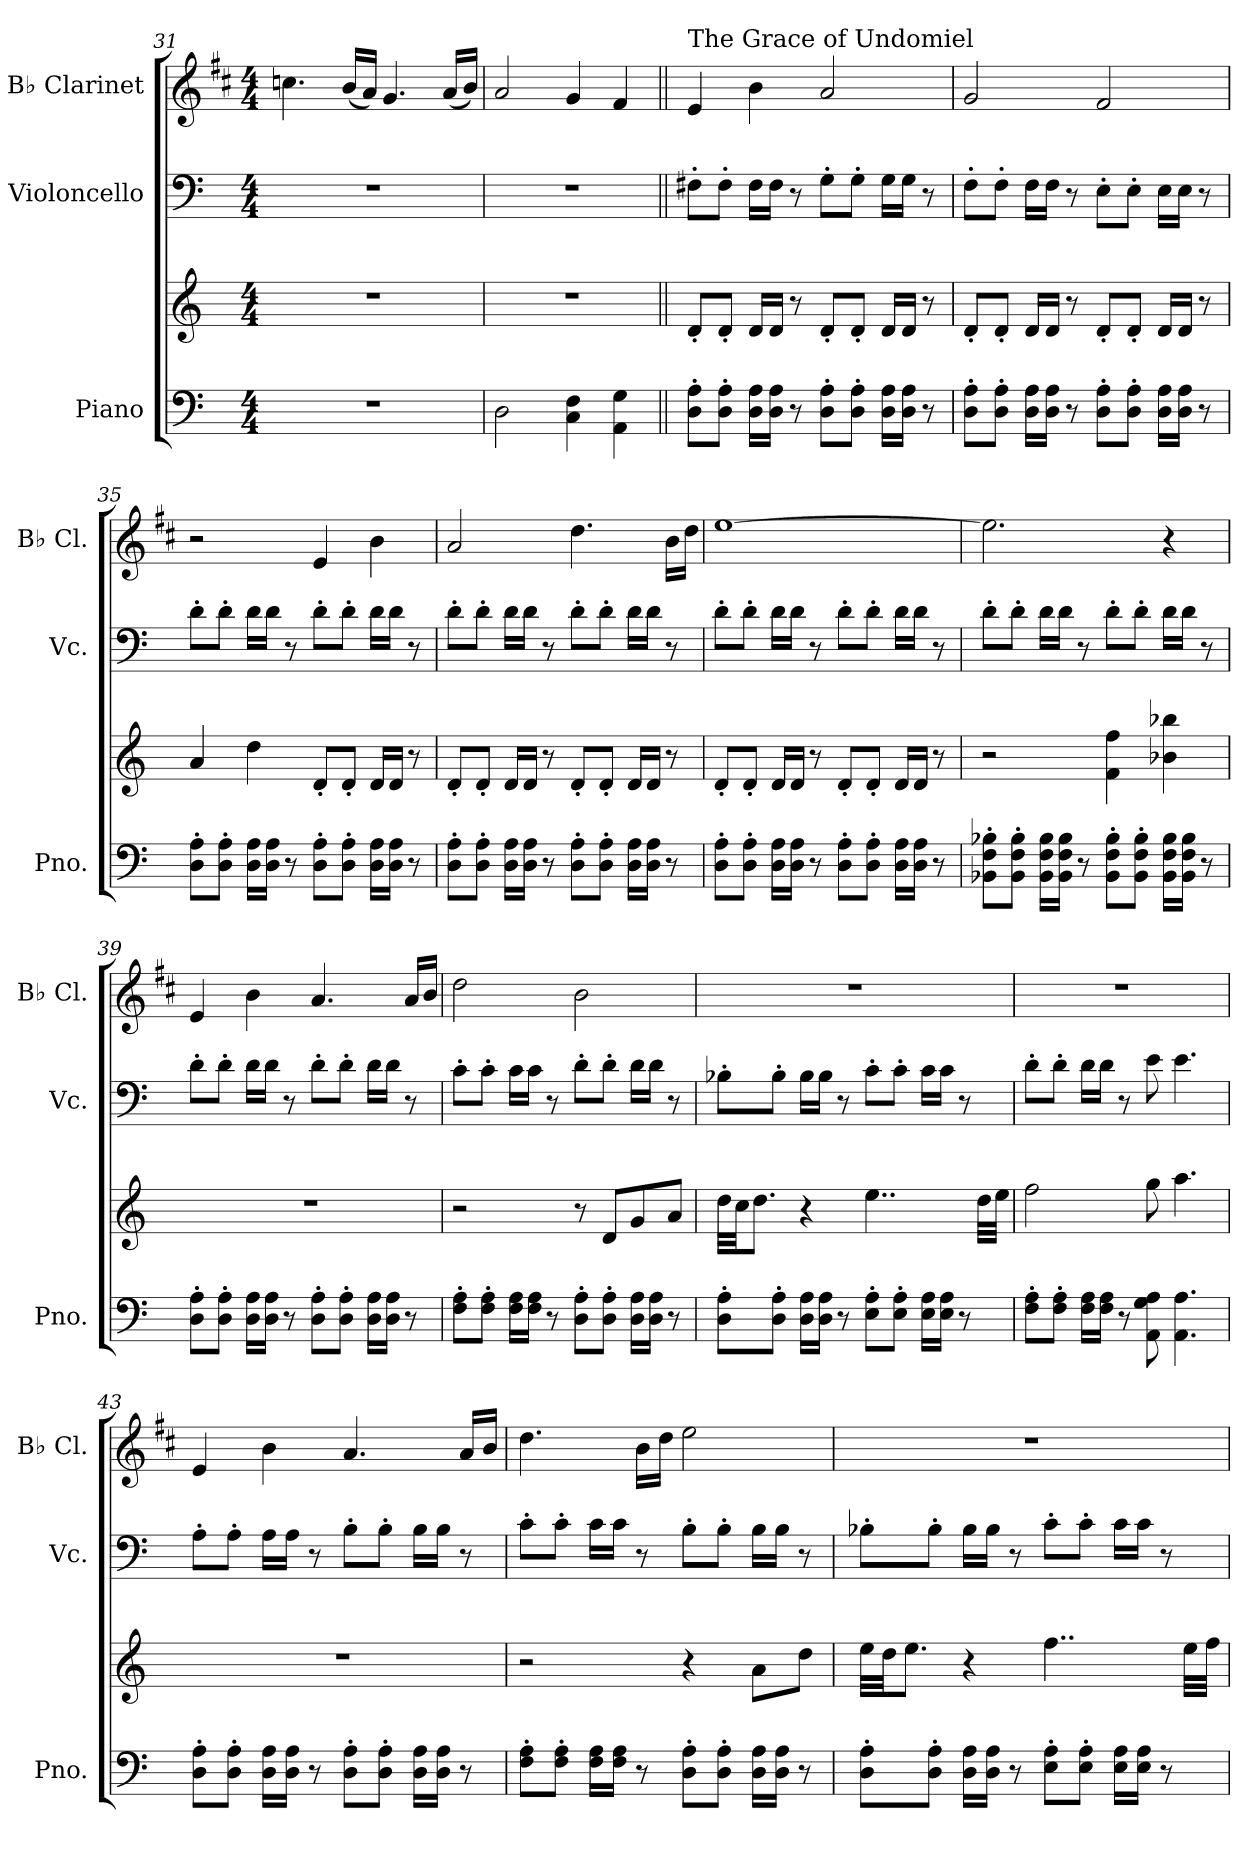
**kern	**kern	**kern	**kern
*part3	*part3	*part2	*part1
*staff4	*staff3	*staff2	*staff1
*I"Piano	*	*I"Violoncello	*I"B♭ Clarinet
*I'Pno.	*	*I'Vc.	*I'B♭ Cl.
*clefF4	*clefG2	*clefF4	*clefG2
*	*	*	*ITrd1c2
*k[]	*k[]	*k[]	*k[]
*M4/4	*M4/4	*M4/4	*M4/4
=31	=31	=31	=31
1r	1r	1r	4.b-X\
.	.	.	(16a/LL
.	.	.	16g/JJ)
.	.	.	4.f/
.	.	.	(16g/LL
.	.	.	16a/JJ)
=32	=32	=32	=32
2D\	1r	1r	2g/
4C\ 4F\	.	.	4f/
4AA\ 4G\	.	.	4e/
=33||	=33||	=33||	=33||
*	*	*	*MM86
!	!	!	!LO:TX:a:t=The Grace of Undomiel
8D\' 8A\'L	8d'/L	8F#X'\L	4d/
8D\' 8A\'J	8d'/J	8F#'\J	.
16D\ 16A\LL	16d/LL	16F#\LL	4a\
16D\ 16A\JJ	16d/JJ	16F#\JJ	.
8r	8r	8r	.
8D\' 8A\'L	8d'/L	8G'\L	2g/
8D\' 8A\'J	8d'/J	8G'\J	.
16D\ 16A\LL	16d/LL	16G\LL	.
16D\ 16A\JJ	16d/JJ	16G\JJ	.
8r	8r	8r	.
=34	=34	=34	=34
8D\' 8A\'L	8d'/L	8F'\L	2f/
8D\' 8A\'J	8d'/J	8F'\J	.
16D\ 16A\LL	16d/LL	16F\LL	.
16D\ 16A\JJ	16d/JJ	16F\JJ	.
8r	8r	8r	.
8D\' 8A\'L	8d'/L	8E'\L	2e/
8D\' 8A\'J	8d'/J	8E'\J	.
16D\ 16A\LL	16d/LL	16E\LL	.
16D\ 16A\JJ	16d/JJ	16E\JJ	.
8r	8r	8r	.
!!LO:LB:g=z
=35	=35	=35	=35
8D\' 8A\'L	4a/	8d'\L	2r
8D\' 8A\'J	.	8d'\J	.
16D\ 16A\LL	4dd\	16d\LL	.
16D\ 16A\JJ	.	16d\JJ	.
8r	.	8r	.
8D\' 8A\'L	8d'/L	8d'\L	4d/
8D\' 8A\'J	8d'/J	8d'\J	.
16D\ 16A\LL	16d/LL	16d\LL	4a\
16D\ 16A\JJ	16d/JJ	16d\JJ	.
8r	8r	8r	.
=36	=36	=36	=36
8D\' 8A\'L	8d'/L	8d'\L	2g/
8D\' 8A\'J	8d'/J	8d'\J	.
16D\ 16A\LL	16d/LL	16d\LL	.
16D\ 16A\JJ	16d/JJ	16d\JJ	.
8r	8r	8r	.
8D\' 8A\'L	8d'/L	8d'\L	4.cc\
8D\' 8A\'J	8d'/J	8d'\J	.
16D\ 16A\LL	16d/LL	16d\LL	.
16D\ 16A\JJ	16d/JJ	16d\JJ	.
8r	8r	8r	16a\LL
.	.	.	16cc\JJ
=37	=37	=37	=37
8D\' 8A\'L	8d'/L	8d'\L	[1dd
8D\' 8A\'J	8d'/J	8d'\J	.
16D\ 16A\LL	16d/LL	16d\LL	.
16D\ 16A\JJ	16d/JJ	16d\JJ	.
8r	8r	8r	.
8D\' 8A\'L	8d'/L	8d'\L	.
8D\' 8A\'J	8d'/J	8d'\J	.
16D\ 16A\LL	16d/LL	16d\LL	.
16D\ 16A\JJ	16d/JJ	16d\JJ	.
8r	8r	8r	.
!!LO:PB:g=z
=38	=38	=38	=38
8BB-X\' 8F\' 8B-X\'L	2r	8d'\L	2.dd\]
8BB-\' 8F\' 8B-\'J	.	8d'\J	.
16BB-\ 16F\ 16B-\LL	.	16d\LL	.
16BB-\ 16F\ 16B-\JJ	.	16d\JJ	.
8r	.	8r	.
8BB-\' 8F\' 8B-\'L	4f\ 4ff\	8d'\L	.
8BB-\' 8F\' 8B-\'J	.	8d'\J	.
16BB-\ 16F\ 16B-\LL	4b-X\ 4bb-X\	16d\LL	4r
16BB-\ 16F\ 16B-\JJ	.	16d\JJ	.
8r	.	8r	.
=39	=39	=39	=39
8D\' 8A\'L	1r	8d'\L	4d/
8D\' 8A\'J	.	8d'\J	.
16D\ 16A\LL	.	16d\LL	4a\
16D\ 16A\JJ	.	16d\JJ	.
8r	.	8r	.
8D\' 8A\'L	.	8d'\L	4.g/
8D\' 8A\'J	.	8d'\J	.
16D\ 16A\LL	.	16d\LL	.
16D\ 16A\JJ	.	16d\JJ	.
8r	.	8r	16g/LL
.	.	.	16a/JJ
=40	=40	=40	=40
8F\' 8A\'L	2r	8c'\L	2cc\
8F\' 8A\'J	.	8c'\J	.
16F\ 16A\LL	.	16c\LL	.
16F\ 16A\JJ	.	16c\JJ	.
8r	.	8r	.
8D\' 8A\'L	8r	8d'\L	2a\
8D\' 8A\'J	8d/L	8d'\J	.
16D\ 16A\LL	8g/	16d\LL	.
16D\ 16A\JJ	.	16d\JJ	.
8r	8a/J	8r	.
!!LO:LB:g=z
=41	=41	=41	=41
8D\' 8A\'L	32dd\LLL	8B-X'\L	1r
.	32cc\JJ	.	.
.	8.dd\J	.	.
8D\' 8A\'J	.	8B-'\J	.
16D\ 16A\LL	4r	16B-\LL	.
16D\ 16A\JJ	.	16B-\JJ	.
8r	.	8r	.
8E\' 8A\'L	4..ee\	8c'\L	.
8E\' 8A\'J	.	8c'\J	.
16E\ 16A\LL	.	16c\LL	.
16E\ 16A\JJ	.	16c\JJ	.
8r	.	8r	.
.	32dd\LLL	.	.
.	32ee\JJJ	.	.
=42	=42	=42	=42
8F\' 8A\'L	2ff\	8d'\L	1r
8F\' 8A\'J	.	8d'\J	.
16F\ 16A\LL	.	16d\LL	.
16F\ 16A\JJ	.	16d\JJ	.
8r	.	8r	.
8AA\ 8G\ 8A\	8gg\	8e\	.
4.AA\ 4.A\	4.aa\	4.e\	.
=43	=43	=43	=43
8D\' 8A\'L	1r	8A'\L	4d/
8D\' 8A\'J	.	8A'\J	.
16D\ 16A\LL	.	16A\LL	4a\
16D\ 16A\JJ	.	16A\JJ	.
8r	.	8r	.
8D\' 8A\'L	.	8B'\L	4.g/
8D\' 8A\'J	.	8B'\J	.
16D\ 16A\LL	.	16B\LL	.
16D\ 16A\JJ	.	16B\JJ	.
8r	.	8r	16g/LL
.	.	.	16a/JJ
!!LO:LB:g=z
=44	=44	=44	=44
8F\' 8A\'L	2r	8c'\L	4.cc\
8F\' 8A\'J	.	8c'\J	.
16F\ 16A\LL	.	16c\LL	.
16F\ 16A\JJ	.	16c\JJ	.
8r	.	8r	16a\LL
.	.	.	16cc\JJ
8D\' 8A\'L	4r	8B'\L	2dd\
8D\' 8A\'J	.	8B'\J	.
16D\ 16A\LL	8a\L	16B\LL	.
16D\ 16A\JJ	.	16B\JJ	.
8r	8dd\J	8r	.
=45	=45	=45	=45
8D\' 8A\'L	32ee\LLL	8B-X'\L	1r
.	32dd\JJ	.	.
.	8.ee\J	.	.
8D\' 8A\'J	.	8B-'\J	.
16D\ 16A\LL	4r	16B-\LL	.
16D\ 16A\JJ	.	16B-\JJ	.
8r	.	8r	.
8E\' 8A\'L	4..ff\	8c'\L	.
8E\' 8A\'J	.	8c'\J	.
16E\ 16A\LL	.	16c\LL	.
16E\ 16A\JJ	.	16c\JJ	.
8r	.	8r	.
.	32ee\LLL	.	.
.	32ff\JJJ	.	.
=	=	=	=
*-	*-	*-	*-
